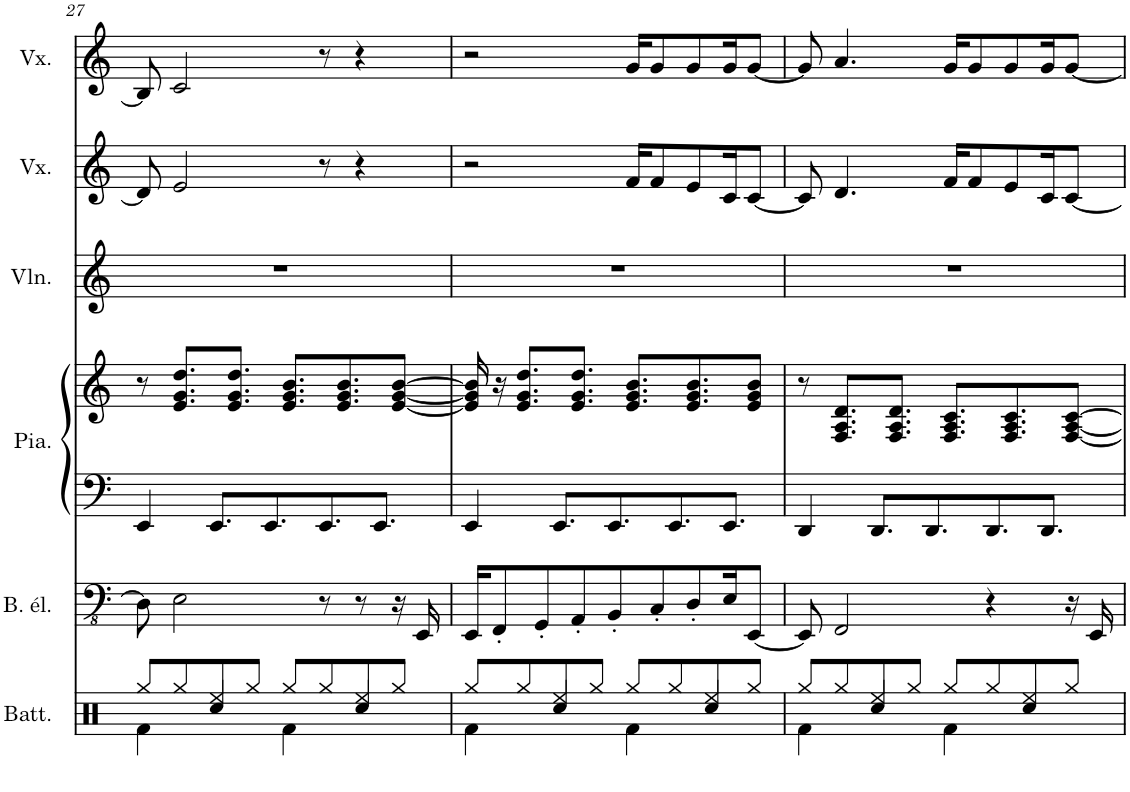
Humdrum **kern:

**kern	**kern	**kern	**kern	**kern	**kern	**kern
*part6	*part5	*part4	*part4	*part3	*part2	*part1
*staff7	*staff6	*staff5	*staff4	*staff3	*staff2	*staff1
*I"Batterie	*I"Basse électrique	*I"Piano	*	*I"Violon	*I"Voix	*I"Voix
*I'Batt.	*I'B. él.	*I'Pia.	*	*I'Vln.	*I'Vx.	*I'Vx.
!!LO:PB:g=z
*clefX	*clefFv4	*clefF4	*clefG2	*clefG2	*clefG2	*clefG2
*	*	*	*	*Trd4c7	*	*
*k[]	*k[]	*k[]	*k[]	*k[]	*k[]	*k[]
*M4/4	*M4/4	*M4/4	*M4/4	*M4/4	*M4/4	*M4/4
=27	=27	=27	=27	=27	=27	=27
*^	*	*	*	*	*	*
4Rf\	8Rgg/L	8DD\]	4EE/	8r	1r	8d/]	8B/]
.	8Rgg/	2EE\	.	8.e/ 8.g/ 8.dd/L	.	2e/	2c/
4Rcc/	8Ree/	.	8.EE/L	.	.	.	.
.	.	.	.	8.e/ 8.g/ 8.dd/J	.	.	.
.	8Rgg/J	.	.	.	.	.	.
.	.	.	8.EE/	.	.	.	.
4Rf\	8Rgg/L	.	.	8.e/ 8.g/ 8.b/L	.	.	.
.	8Rgg/	8r	8.EE/	.	.	8r	8r
.	.	.	.	8.e/ 8.g/ 8.b/	.	.	.
4Rcc/	8Ree/	8r	.	.	.	4r	4r
.	.	.	8.EE/J	.	.	.	.
.	8Rgg/J	16r	.	[8e/ [8g/ [8b/J	.	.	.
.	.	16EEE/	.	.	.	.	.
=28	=28	=28	=28	=28	=28	=28	=28
4Rf\	8Rgg/L	16EEE/KL	4EE/	16e/] 16g/] 16b/]	1r	2r	2r
.	.	8FFF'/	.	16r	.	.	.
.	8Rgg/	.	.	8.e/ 8.g/ 8.dd/L	.	.	.
.	.	8GGG'/	.	.	.	.	.
4Rcc/	8Ree/	.	8.EE/L	.	.	.	.
.	.	8AAA'/	.	8.e/ 8.g/ 8.dd/J	.	.	.
.	8Rgg/J	.	.	.	.	.	.
.	.	8BBB'/	8.EE/	.	.	.	.
4Rf\	8Rgg/L	.	.	8.e/ 8.g/ 8.b/L	.	16f/KL	16g/KL
.	.	8CC'/	.	.	.	8f/	8g/
.	8Rgg/	.	8.EE/	.	.	.	.
.	.	8DD'/	.	8.e/ 8.g/ 8.b/	.	8e/	8g/
4Rcc/	8Ree/	.	.	.	.	.	.
.	.	16EE/K	8.EE/J	.	.	16c/K	16g/K
.	8Rgg/J	[8EEE/J	.	8e/ 8g/ 8b/J	.	[8c/J	[8g/J
=29	=29	=29	=29	=29	=29	=29	=29
4Rf\	8Rgg/L	8EEE/]	4DD/	8r	1r	8c/]	8g/]
.	8Rgg/	2FFF/	.	8.F/ 8.A/ 8.d/L	.	4.d/	4.a/
4Rcc/	8Ree/	.	8.DD/L	.	.	.	.
.	.	.	.	8.F/ 8.A/ 8.d/J	.	.	.
.	8Rgg/J	.	.	.	.	.	.
.	.	.	8.DD/	.	.	.	.
4Rf\	8Rgg/L	.	.	8.F/ 8.A/ 8.c/L	.	16f/KL	16g/KL
.	.	.	.	.	.	8f/	8g/
.	8Rgg/	4r	8.DD/	.	.	.	.
.	.	.	.	8.F/ 8.A/ 8.c/	.	8e/	8g/
4Rcc/	8Ree/	.	.	.	.	.	.
.	.	.	8.DD/J	.	.	16c/K	16g/K
.	8Rgg/J	16r	.	[8F/ [8A/ [8c/J	.	[8c/J	[8g/J
.	.	16EEE/	.	.	.	.	.
*v	*v	*	*	*	*	*	*
=	=	=	=	=	=	=
*-	*-	*-	*-	*-	*-	*-
